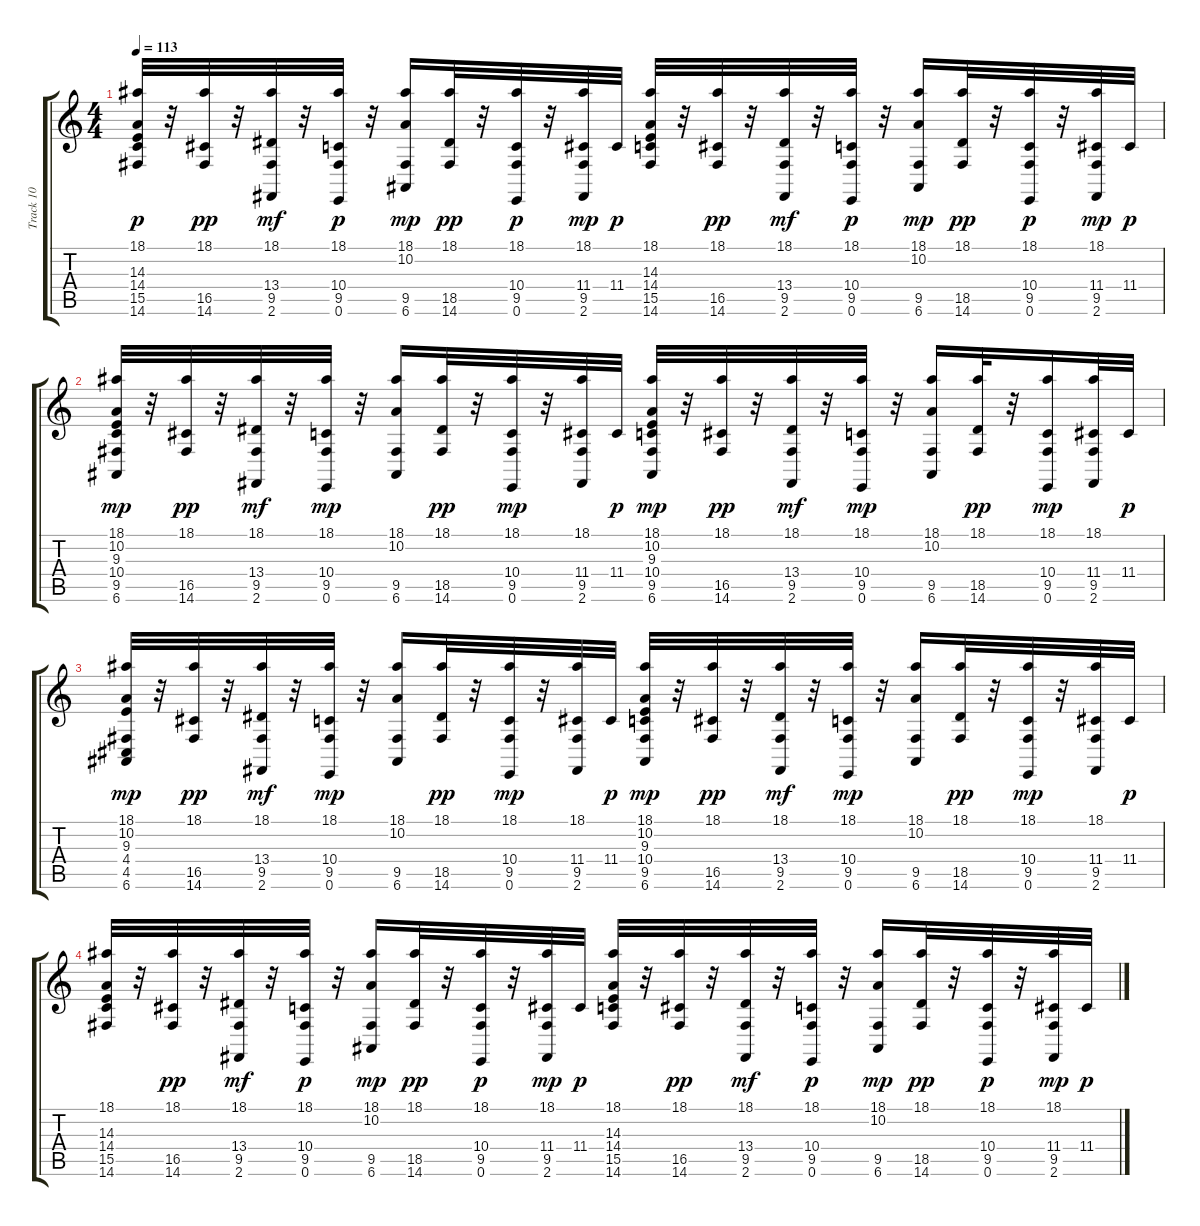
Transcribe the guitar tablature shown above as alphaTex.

\track ("Track 10" "Track 10") {instrument synthdrum}
\staff {score tabs}
\tuning (E4 B3 G3 D3 A2 E2) {hide}
\ts (4 4)
\tempo 113
\clef g2
\ks c
(18.1 14.3 14.4 15.5 14.6).32{dy p} r.32 (18.1 16.5 14.6).32{dy pp} r.32 (18.1 13.4 9.5 2.6).32{dy mf} r.32 (18.1 10.4 9.5 0.6).32{dy p} r.32 (18.1 10.2 9.5 6.6).16{dy mp} (18.1 18.5 14.6).32{dy pp} r.32 (18.1 10.4 9.5 0.6).32{dy p} r.32 (18.1 11.4 9.5 2.6).32{dy mp} 11.4.32{dy p} (18.1 14.3 14.4 15.5 14.6).32 r.32 (18.1 16.5 14.6).32{dy pp} r.32 (18.1 13.4 9.5 2.6).32{dy mf} r.32 (18.1 10.4 9.5 0.6).32{dy p} r.32 (18.1 10.2 9.5 6.6).16{dy mp} (18.1 18.5 14.6).32{dy pp} r.32 (18.1 10.4 9.5 0.6).32{dy p} r.32 (18.1 11.4 9.5 2.6).32{dy mp} 11.4.32{dy p} |
(18.1 10.2 9.3 10.4 9.5 6.6).32{dy mp} r.32 (18.1 16.5 14.6).32{dy pp} r.32 (18.1 13.4 9.5 2.6).32{dy mf} r.32 (18.1 10.4 9.5 0.6).32{dy mp} r.32 (18.1 10.2 9.5 6.6).16 (18.1 18.5 14.6).32{dy pp} r.32 (18.1 10.4 9.5 0.6).32{dy mp} r.32 (18.1 11.4 9.5 2.6).32 11.4.32{dy p} (18.1 10.2 9.3 10.4 9.5 6.6).32{dy mp} r.32 (18.1 16.5 14.6).32{dy pp} r.32 (18.1 13.4 9.5 2.6).32{dy mf} r.32 (18.1 10.4 9.5 0.6).32{dy mp} r.32 (18.1 10.2 9.5 6.6).16 (18.1 18.5 14.6).32{dy pp} r.32 (18.1 10.4 9.5 0.6).16{dy mp} (18.1 11.4 9.5 2.6).32 11.4.32{dy p} |
(18.1 10.2 9.3 4.4 4.5 6.6).32{dy mp} r.32 (18.1 16.5 14.6).32{dy pp} r.32 (18.1 13.4 9.5 2.6).32{dy mf} r.32 (18.1 10.4 9.5 0.6).32{dy mp} r.32 (18.1 10.2 9.5 6.6).16 (18.1 18.5 14.6).32{dy pp} r.32 (18.1 10.4 9.5 0.6).32{dy mp} r.32 (18.1 11.4 9.5 2.6).32 11.4.32{dy p} (18.1 10.2 9.3 10.4 9.5 6.6).32{dy mp} r.32 (18.1 16.5 14.6).32{dy pp} r.32 (18.1 13.4 9.5 2.6).32{dy mf} r.32 (18.1 10.4 9.5 0.6).32{dy mp} r.32 (18.1 10.2 9.5 6.6).16 (18.1 18.5 14.6).32{dy pp} r.32 (18.1 10.4 9.5 0.6).32{dy mp} r.32 (18.1 11.4 9.5 2.6).32 11.4.32{dy p} |
(18.1 14.3 14.4 15.5 14.6).32 r.32 (18.1 16.5 14.6).32{dy pp} r.32 (18.1 13.4 9.5 2.6).32{dy mf} r.32 (18.1 10.4 9.5 0.6).32{dy p} r.32 (18.1 10.2 9.5 6.6).16{dy mp} (18.1 18.5 14.6).32{dy pp} r.32 (18.1 10.4 9.5 0.6).32{dy p} r.32 (18.1 11.4 9.5 2.6).32{dy mp} 11.4.32{dy p} (18.1 14.3 14.4 15.5 14.6).32 r.32 (18.1 16.5 14.6).32{dy pp} r.32 (18.1 13.4 9.5 2.6).32{dy mf} r.32 (18.1 10.4 9.5 0.6).32{dy p} r.32 (18.1 10.2 9.5 6.6).16{dy mp} (18.1 18.5 14.6).32{dy pp} r.32 (18.1 10.4 9.5 0.6).32{dy p} r.32 (18.1 11.4 9.5 2.6).32{dy mp} 11.4.32{dy p}
